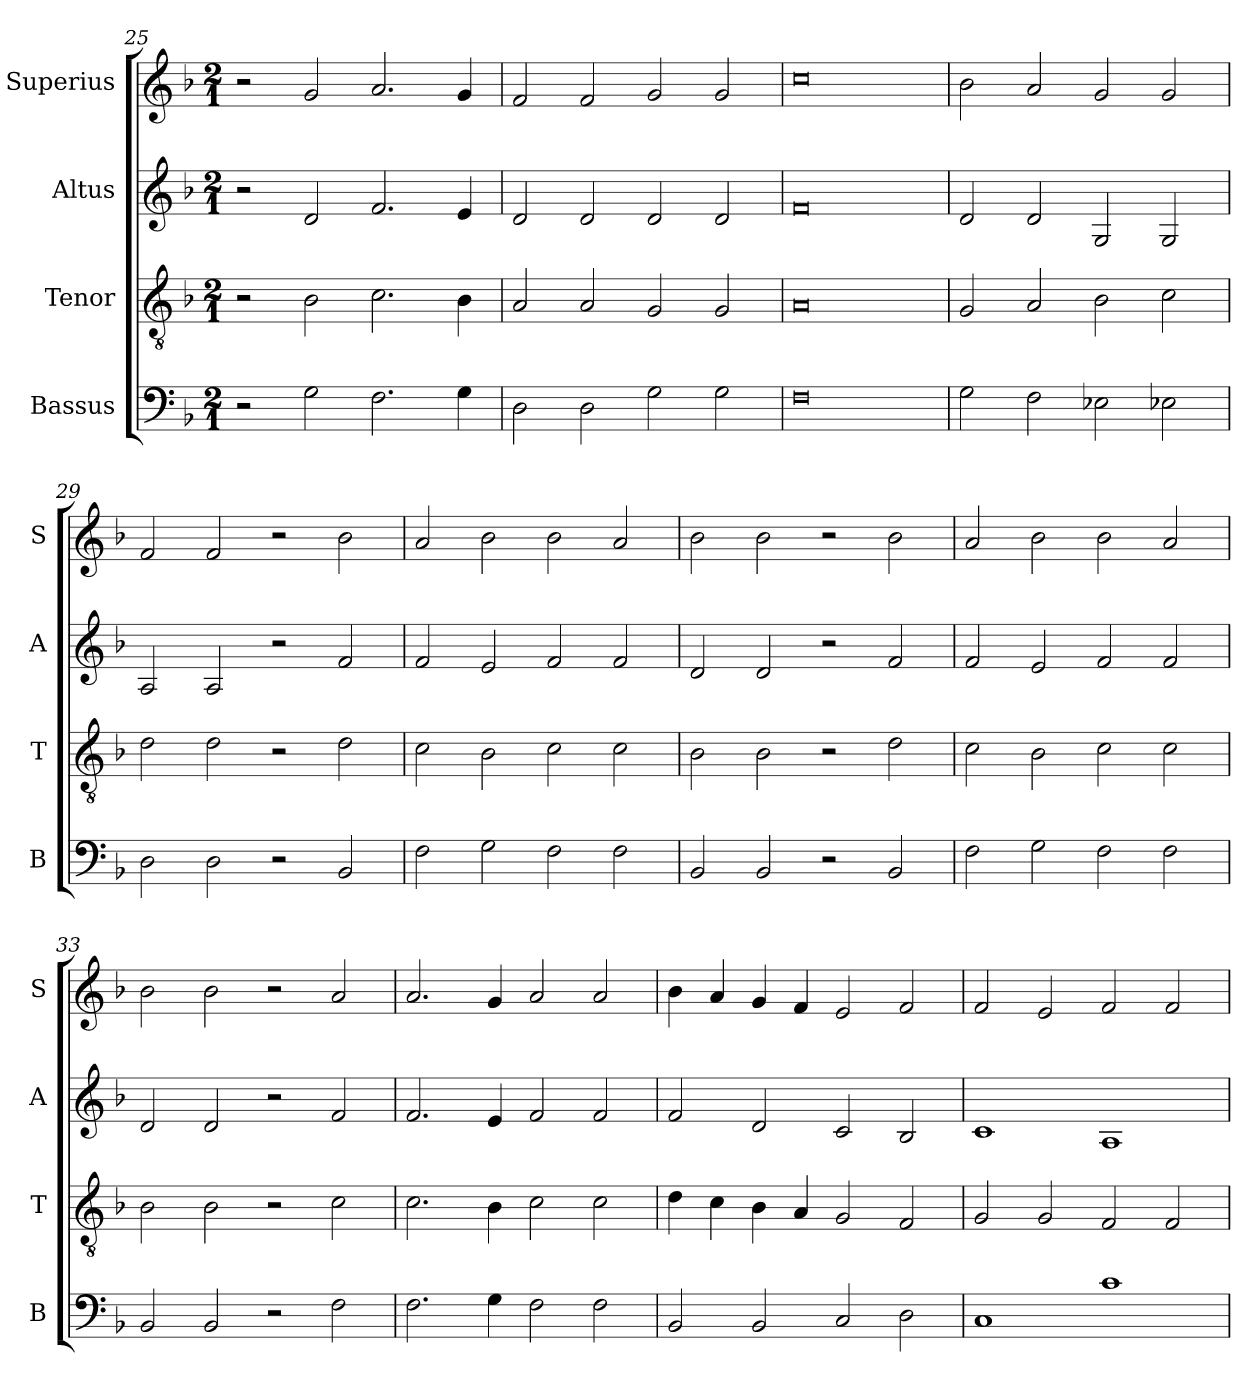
**kern	**kern	**kern	**kern
*part4	*part3	*part2	*part1
*staff4	*staff3	*staff2	*staff1
*I"Bassus	*I"Tenor	*I"Altus	*I"Superius
*I'B	*I'T	*I'A	*I'S
*clefF4	*clefGv2	*clefG2	*clefG2
*k[b-]	*k[b-]	*k[b-]	*k[b-]
*F:	*F:	*F:	*F:
*M2/1	*M2/1	*M2/1	*M2/1
=25	=25	=25	=25
2r	2r	2r	2r
2G	2B-	2d	2g
2.F	2.c	2.f	2.a
4G	4B-	4e	4g
=26	=26	=26	=26
2D	2A	2d	2f
2D	2A	2d	2f
2G	2G	2d	2g
2G	2G	2d	2g
=27	=27	=27	=27
0F	0A	0f	0cc
=28	=28	=28	=28
2G	2G	2d	2b-
2F	2A	2d	2a
2E-X	2B-	2G	2g
2E-X	2c	2G	2g
=29	=29	=29	=29
2D	2d	2A	2f
2D	2d	2A	2f
2r	2r	2r	2r
2BB-	2d	2f	2b-
=30	=30	=30	=30
2F	2c	2f	2a
2G	2B-	2e	2b-
2F	2c	2f	2b-
2F	2c	2f	2a
=31	=31	=31	=31
2BB-	2B-	2d	2b-
2BB-	2B-	2d	2b-
2r	2r	2r	2r
2BB-	2d	2f	2b-
=32	=32	=32	=32
2F	2c	2f	2a
2G	2B-	2e	2b-
2F	2c	2f	2b-
2F	2c	2f	2a
=33	=33	=33	=33
2BB-	2B-	2d	2b-
2BB-	2B-	2d	2b-
2r	2r	2r	2r
2F	2c	2f	2a
=34	=34	=34	=34
2.F	2.c	2.f	2.a
4G	4B-	4e	4g
2F	2c	2f	2a
2F	2c	2f	2a
=35	=35	=35	=35
2BB-	4d	2f	4b-
.	4c	.	4a
2BB-	4B-	2d	4g
.	4A	.	4f
2C	2G	2c	2e
2D	2F	2B-	2f
=36	=36	=36	=36
1C	2G	1c	2f
.	2G	.	2e
1c	2F	1A	2f
.	2F	.	2f
=	=	=	=
*-	*-	*-	*-
